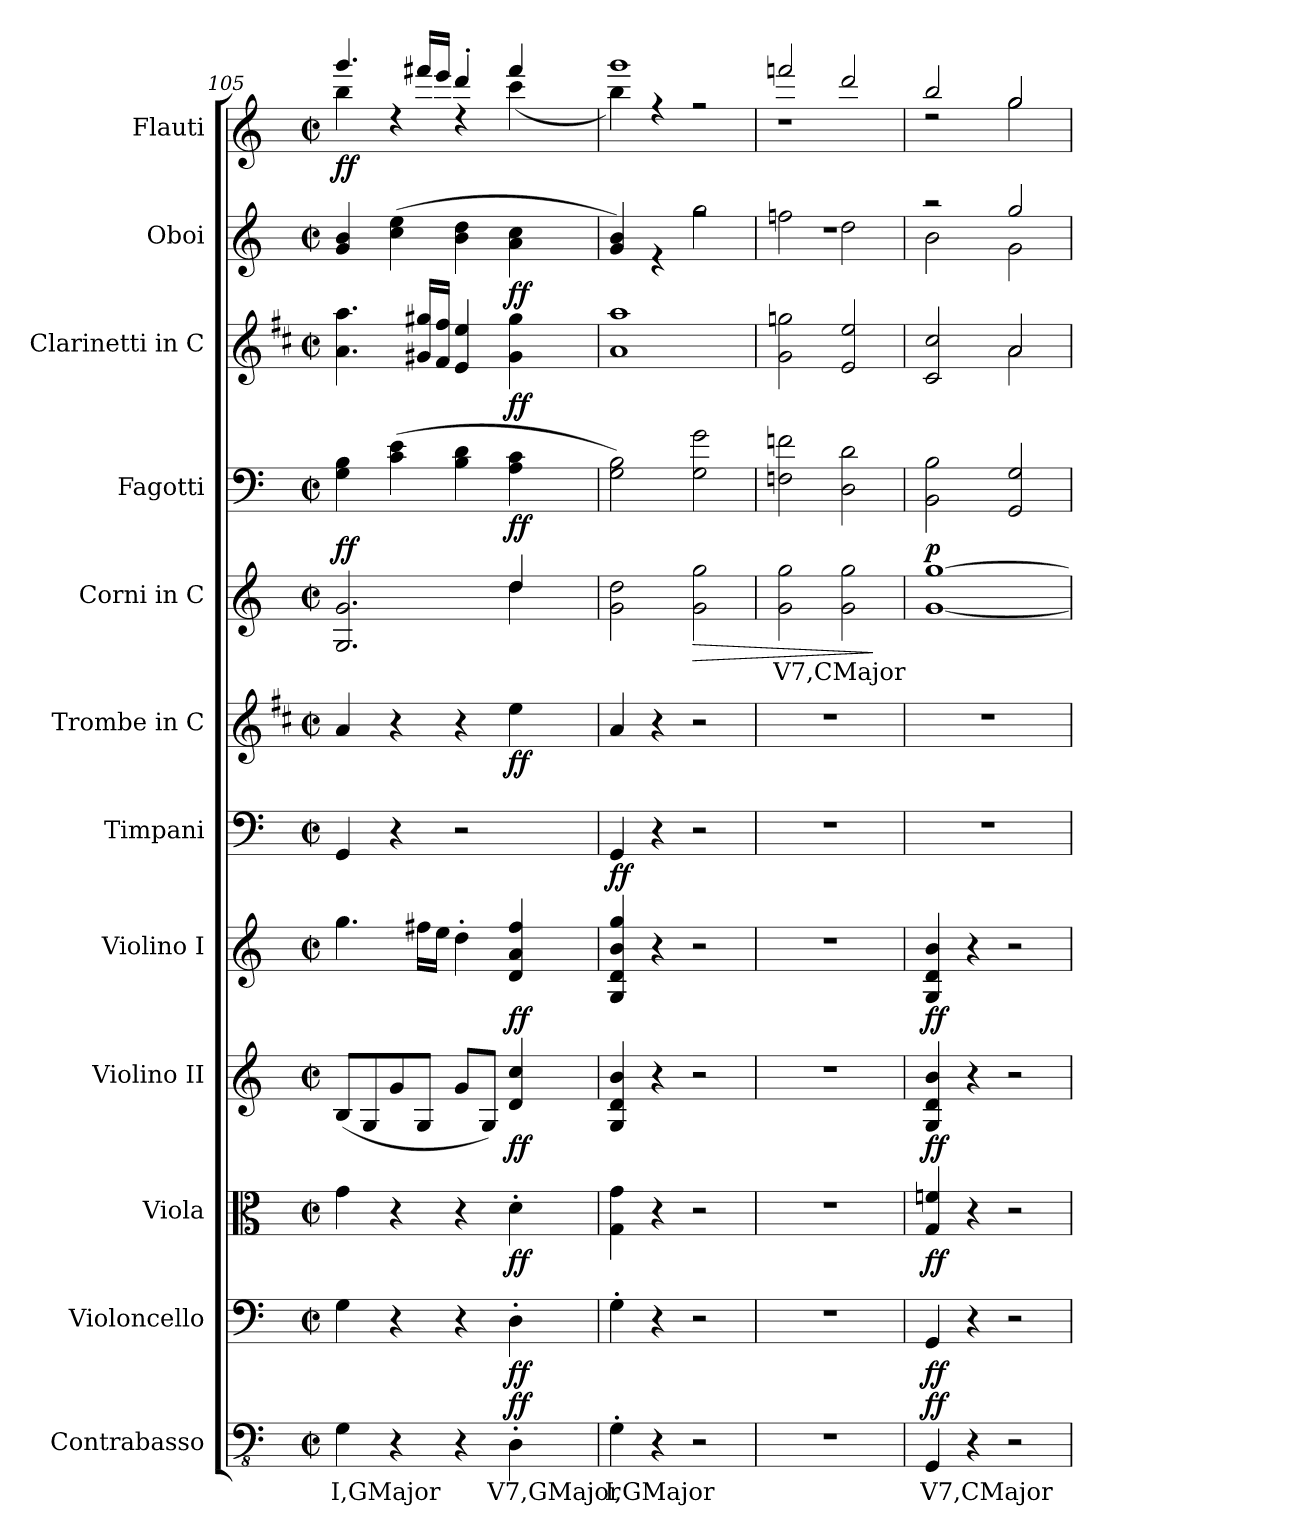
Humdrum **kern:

**kern	**text	**dynam	**kern	**dynam	**kern	**dynam	**kern	**dynam	**kern	**dynam	**kern	**dynam	**kern	**dynam	**kern	**text	**dynam	**kern	**dynam	**kern	**dynam	**kern	**dynam	**kern	**dynam
*part12	*part12	*part12	*part11	*part11	*part10	*part10	*part9	*part9	*part8	*part8	*part7	*part7	*part6	*part6	*part5	*part5	*part5	*part4	*part4	*part3	*part3	*part2	*part2	*part1	*part1
*staff12	*staff12	*staff12	*staff11	*staff11	*staff10	*staff10	*staff9	*staff9	*staff8	*staff8	*staff7	*staff7	*staff6	*staff6	*staff5	*staff5	*staff5	*staff4	*staff4	*staff3	*staff3	*staff2	*staff2	*staff1	*staff1
*I"Contrabasso	*	*	*I"Violoncello	*	*I"Viola	*	*I"Violino II	*	*I"Violino I	*	*I"Timpani	*	*I"Trombe in C	*	*I"Corni in C	*	*	*I"Fagotti	*	*I"Clarinetti in C	*	*I"Oboi	*	*I"Flauti	*
*	*	*	*	*	*	*	*	*	*	*	*I'Timp.	*	*I'Tr.	*	*I'Cor.	*	*	*I'Fag.	*	*I'Cl.	*	*I'Ob.	*	*I'Fl.	*
*clefFv4	*	*	*clefF4	*	*clefC3	*	*clefG2	*	*clefG2	*	*clefF4	*	*clefG2	*	*clefG2	*	*	*clefF4	*	*clefG2	*	*clefG2	*	*clefG2	*
*	*	*	*	*	*	*	*	*	*	*	*	*	*ITrd1c2	*	*ITrd7c12	*	*	*	*	*ITrd1c2	*	*	*	*	*
*k[]	*	*	*k[]	*	*k[]	*	*k[]	*	*k[]	*	*k[]	*	*k[]	*	*k[]	*	*	*k[]	*	*k[]	*	*k[]	*	*k[]	*
*M2/2	*	*	*M2/2	*	*M2/2	*	*M2/2	*	*M2/2	*	*M2/2	*	*M2/2	*	*M2/2	*	*	*M2/2	*	*M2/2	*	*M2/2	*	*M2/2	*
*met(c|)	*	*	*met(c|)	*	*met(c|)	*	*met(c|)	*	*met(c|)	*	*met(c|)	*	*met(c|)	*	*met(c|)	*	*	*met(c|)	*	*met(c|)	*	*met(c|)	*	*met(c|)	*
=105	=105	=105	=105	=105	=105	=105	=105	=105	=105	=105	=105	=105	=105	=105	=105	=105	=105	=105	=105	=105	=105	=105	=105	=105	=105
*	*	*	*	*	*	*	*	*	*	*	*	*	*	*	*^	*	*	*	*	*	*	*	*	*^	*
!	!	!	!	!	!	!	!	!	!	!	!	!	!	!	!	!	!	!LO:DY:b	!	!	!	!	!	!	!	!	!LO:DY:b
4GG\	I,GMajor	.	4G\	.	4g\	.	(8B/L	.	4.gg\	.	4GG/	.	4g/	.	2.GG/ 2.G/	2.ryy	.	ff	4G\ 4B\	.	4.g\ 4.gg\	.	4g/ 4b/	.	4.ggg/	4bb\	ff
.	.	.	.	.	.	.	8G/	.	.	.	.	.	.	.	.	.	.	.	.	.	.	.	.	.	.	.	.
4r	.	.	4r	.	4r	.	8g/	.	.	.	4r	.	4r	.	.	.	.	.	(4c\ 4e\	.	.	.	(4cc\ 4ee\	.	.	4rdd	.
.	.	.	.	.	.	.	8G/J	.	16ff#X\LL	.	.	.	.	.	.	.	.	.	.	.	16f#X/ 16ff#X/LL	.	.	.	16fff#X/LL	.	.
.	.	.	.	.	.	.	.	.	16ee\JJ	.	.	.	.	.	.	.	.	.	.	.	16e/ 16ee/JJ	.	.	.	16eee/JJ	.	.
4r	.	.	4r	.	4r	.	8g/L	.	4dd'\	.	2r	.	4r	.	.	.	.	.	4B\ 4d\	.	4d/ 4dd/	.	4b\ 4dd\	.	4ddd'/	4rdd	.
.	.	.	.	.	.	.	8G/J)	.	.	.	.	.	.	.	.	.	.	.	.	.	.	.	.	.	.	.	.
!	!	!LO:DY:b	!	!LO:DY:b	!	!LO:DY:b	!	!LO:DY:b	!	!LO:DY:b	!	!	!	!LO:DY:b	!	!	!	!	!	!LO:DY:b	!	!LO:DY:b	!	!LO:DY:b	!	!	!
4DD'\	V7,GMajor	ff	4D'\	ff	4d'\	ff	4d/ 4cc/	ff	4d/ 4a/ 4ff#/	ff	.	.	4dd\	ff	4d/	4d\	.	.	4A\ 4c\	ff	4f#\ 4ff#\	ff	4a\ 4cc\	ff	4fff#/	(4ccc\	.
=106	=106	=106	=106	=106	=106	=106	=106	=106	=106	=106	=106	=106	=106	=106	=106	=106	=106	=106	=106	=106	=106	=106	=106	=106	=106	=106	=106
*	*	*	*	*	*	*	*	*	*	*	*	*	*	*	*	*	*	*	*	*	*	*	*^	*	*	*	*
!	!	!	!	!	!	!	!	!	!	!	!	!LO:DY:b	!	!	!	!	!	!	!	!	!	!	!	!	!	!	!	!
*	*	*	*	*	*	*	*	*	*	*	*	*	*	*	*v	*v	*	*	*	*	*	*	*	*	*	*	*	*
4GG'\	I,GMajor	.	4G'\	.	4G\ 4g\	.	4G/ 4d/ 4b/	.	4G/ 4d/ 4b/ 4gg/	.	4GG/	ff	4g/	.	2G\ 2d\	.	.	2G\ 2B\)	.	1g 1gg	.	4g/ 4b/)	2ryy	.	1ggg	4bb\)	.
4r	.	.	4r	.	4r	.	4r	.	4r	.	4r	.	4r	.	.	.	.	.	.	.	.	4re	.	.	.	4rff	.
!	!	!	!	!	!	!	!	!	!	!	!	!	!	!	!	!	!LO:HP:b	!	!	!	!	!	!	!	!	!	!
2r	.	.	2r	.	2r	.	2r	.	2r	.	2r	.	2r	.	2G\ 2g\	.	>	2G\ 2g\	.	.	.	2rff	2gg\	.	.	2rff	.
=107	=107	=107	=107	=107	=107	=107	=107	=107	=107	=107	=107	=107	=107	=107	=107	=107	=107	=107	=107	=107	=107	=107	=107	=107	=107	=107	=107
1r	.	.	1r	.	1r	.	1r	.	1r	.	1r	.	1r	.	2G\ 2g\	V7,CMajor	.	2Fn\ 2fn\	.	2f\ 2ffn\	.	1rdd	2ffn\	.	2fffn/	1rdd	.
.	.	.	.	.	.	.	.	.	.	.	.	.	.	.	2G\ 2g\	.	.	2D\ 2d\	.	2d/ 2dd/	.	.	2dd\	.	2ddd/	.	.
*	*	*	*	*	*	*	*	*	*	*	*	*	*	*	*	*	*	*	*	*	*	*v	*v	*	*	*	*
*	*	*	*	*	*	*	*	*	*	*	*	*	*	*	*	*	*	*	*	*	*	*	*	*v	*v	*
.	.	.	.	.	.	.	.	.	.	.	.	.	.	.	.	.	]	.	.	.	.	.	.	.	.
!!LO:PB:g=z
=108	=108	=108	=108	=108	=108	=108	=108	=108	=108	=108	=108	=108	=108	=108	=108	=108	=108	=108	=108	=108	=108	=108	=108	=108	=108
*	*	*	*	*	*	*	*	*	*	*	*	*	*	*	*	*	*	*	*	*^	*	*^	*	*^	*
!	!	!LO:DY:b	!	!LO:DY:b	!	!LO:DY:b	!	!LO:DY:b	!	!LO:DY:b	!	!	!	!	!	!	!LO:DY:b	!	!	!	!	!	!	!	!	!	!	!
4GGG/	V7,CMajor	ff	4GG/	ff	4G/ 4fn/	ff	4G/ 4d/ 4b/	ff	4G/ 4d/ 4b/	ff	1r	.	1r	.	[1G [1g	.	p	2BB\ 2B\	.	2B/ 2b/	2ryy	.	2r	2b\	.	2bb/	2rdd	.
4r	.	.	4r	.	4r	.	4r	.	4r	.	.	.	.	.	.	.	.	.	.	.	.	.	.	.	.	.	.	.
2r	.	.	2r	.	2r	.	2r	.	2r	.	.	.	.	.	.	.	.	2GG/ 2G/	.	2g/	2g\	.	2gg/	2g\	.	2gg/	2gg\	.
*	*	*	*	*	*	*	*	*	*	*	*	*	*	*	*	*	*	*	*	*v	*v	*	*	*	*	*v	*v	*
*	*	*	*	*	*	*	*	*	*	*	*	*	*	*	*	*	*	*	*	*	*	*v	*v	*	*	*
=	=	=	=	=	=	=	=	=	=	=	=	=	=	=	=	=	=	=	=	=	=	=	=	=	=
*-	*-	*-	*-	*-	*-	*-	*-	*-	*-	*-	*-	*-	*-	*-	*-	*-	*-	*-	*-	*-	*-	*-	*-	*-	*-
